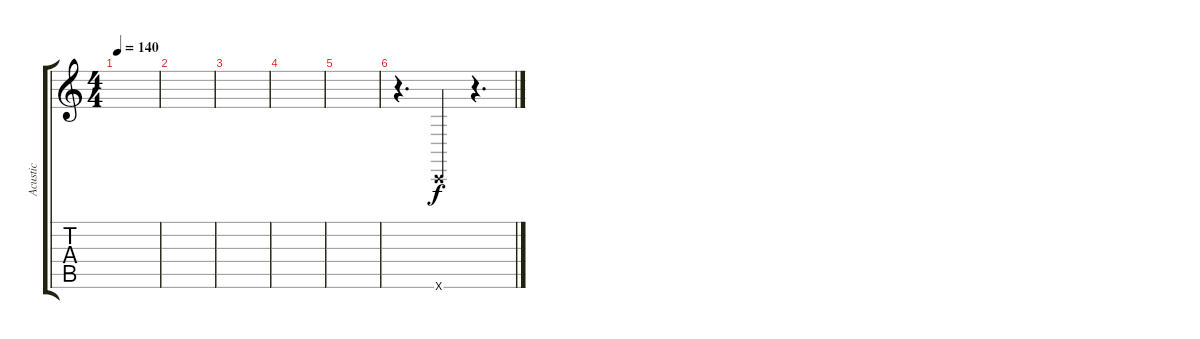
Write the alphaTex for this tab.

\track ("Acustic" "Acustic") {instrument viola}
\staff {score tabs}
\tuning (D4 A3 F3 C3 G2 C2) {hide}
\ts (4 4)
\tempo 140
\clef g2
\ks c
|
|
|
|
|
r.4{d} 0.6{x}.4 r.4{d}
